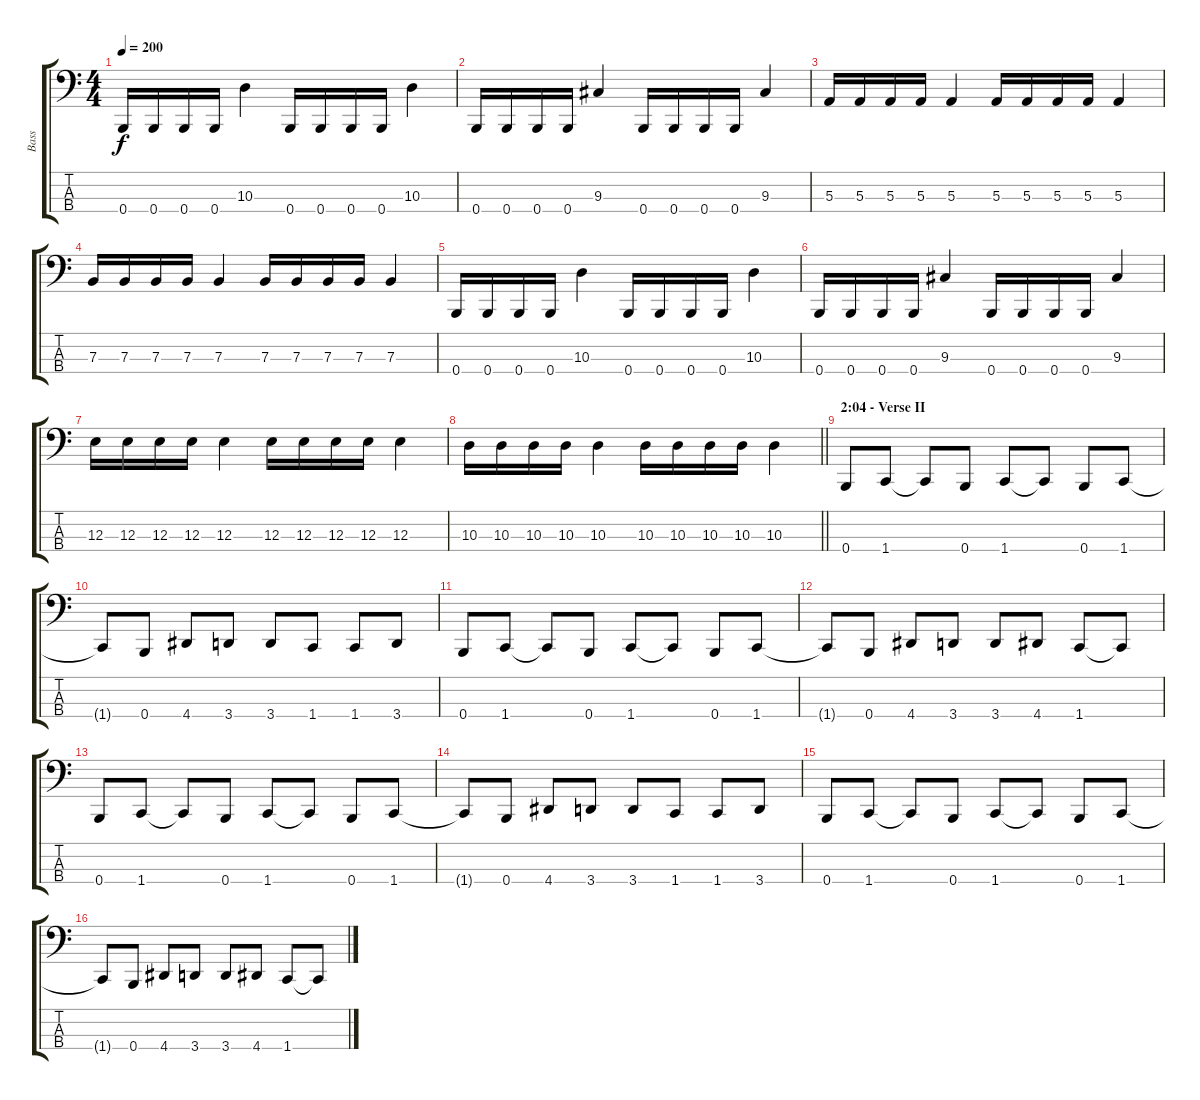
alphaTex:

\track ("Bass" "Bass") {instrument electricbasspick}
\staff {score tabs}
\tuning (D2 A1 E1 B0) {hide}
\ts (4 4)
\tempo 200
\clef f4
\ks c
0.4.16{dy f} 0.4.16 0.4.16 0.4.16 10.3.4 0.4.16 0.4.16 0.4.16 0.4.16 10.3.4 |
0.4.16 0.4.16 0.4.16 0.4.16 9.3.4 0.4.16 0.4.16 0.4.16 0.4.16 9.3.4 |
5.3.16 5.3.16 5.3.16 5.3.16 5.3.4 5.3.16 5.3.16 5.3.16 5.3.16 5.3.4 |
7.3.16 7.3.16 7.3.16 7.3.16 7.3.4 7.3.16 7.3.16 7.3.16 7.3.16 7.3.4 |
0.4.16 0.4.16 0.4.16 0.4.16 10.3.4 0.4.16 0.4.16 0.4.16 0.4.16 10.3.4 |
0.4.16 0.4.16 0.4.16 0.4.16 9.3.4 0.4.16 0.4.16 0.4.16 0.4.16 9.3.4 |
12.3.16 12.3.16 12.3.16 12.3.16 12.3.4 12.3.16 12.3.16 12.3.16 12.3.16 12.3.4 |
\barLineRight lightlight
10.3.16 10.3.16 10.3.16 10.3.16 10.3.4 10.3.16 10.3.16 10.3.16 10.3.16 10.3.4 |
\section ("" "2:04 - Verse II")
0.4.8 1.4.8 1.4{t}.8 0.4.8 1.4.8 1.4{t}.8 0.4.8 1.4.8 |
1.4{t}.8 0.4.8 4.4.8 3.4.8 3.4.8 1.4.8 1.4.8 3.4.8 |
0.4.8 1.4.8 1.4{t}.8 0.4.8 1.4.8 1.4{t}.8 0.4.8 1.4.8 |
1.4{t}.8 0.4.8 4.4.8 3.4.8 3.4.8 4.4.8 1.4.8 1.4{t}.8 |
0.4.8 1.4.8 1.4{t}.8 0.4.8 1.4.8 1.4{t}.8 0.4.8 1.4.8 |
1.4{t}.8 0.4.8 4.4.8 3.4.8 3.4.8 1.4.8 1.4.8 3.4.8 |
0.4.8 1.4.8 1.4{t}.8 0.4.8 1.4.8 1.4{t}.8 0.4.8 1.4.8 |
1.4{t}.8 0.4.8 4.4.8 3.4.8 3.4.8 4.4.8 1.4.8 1.4{t}.8
